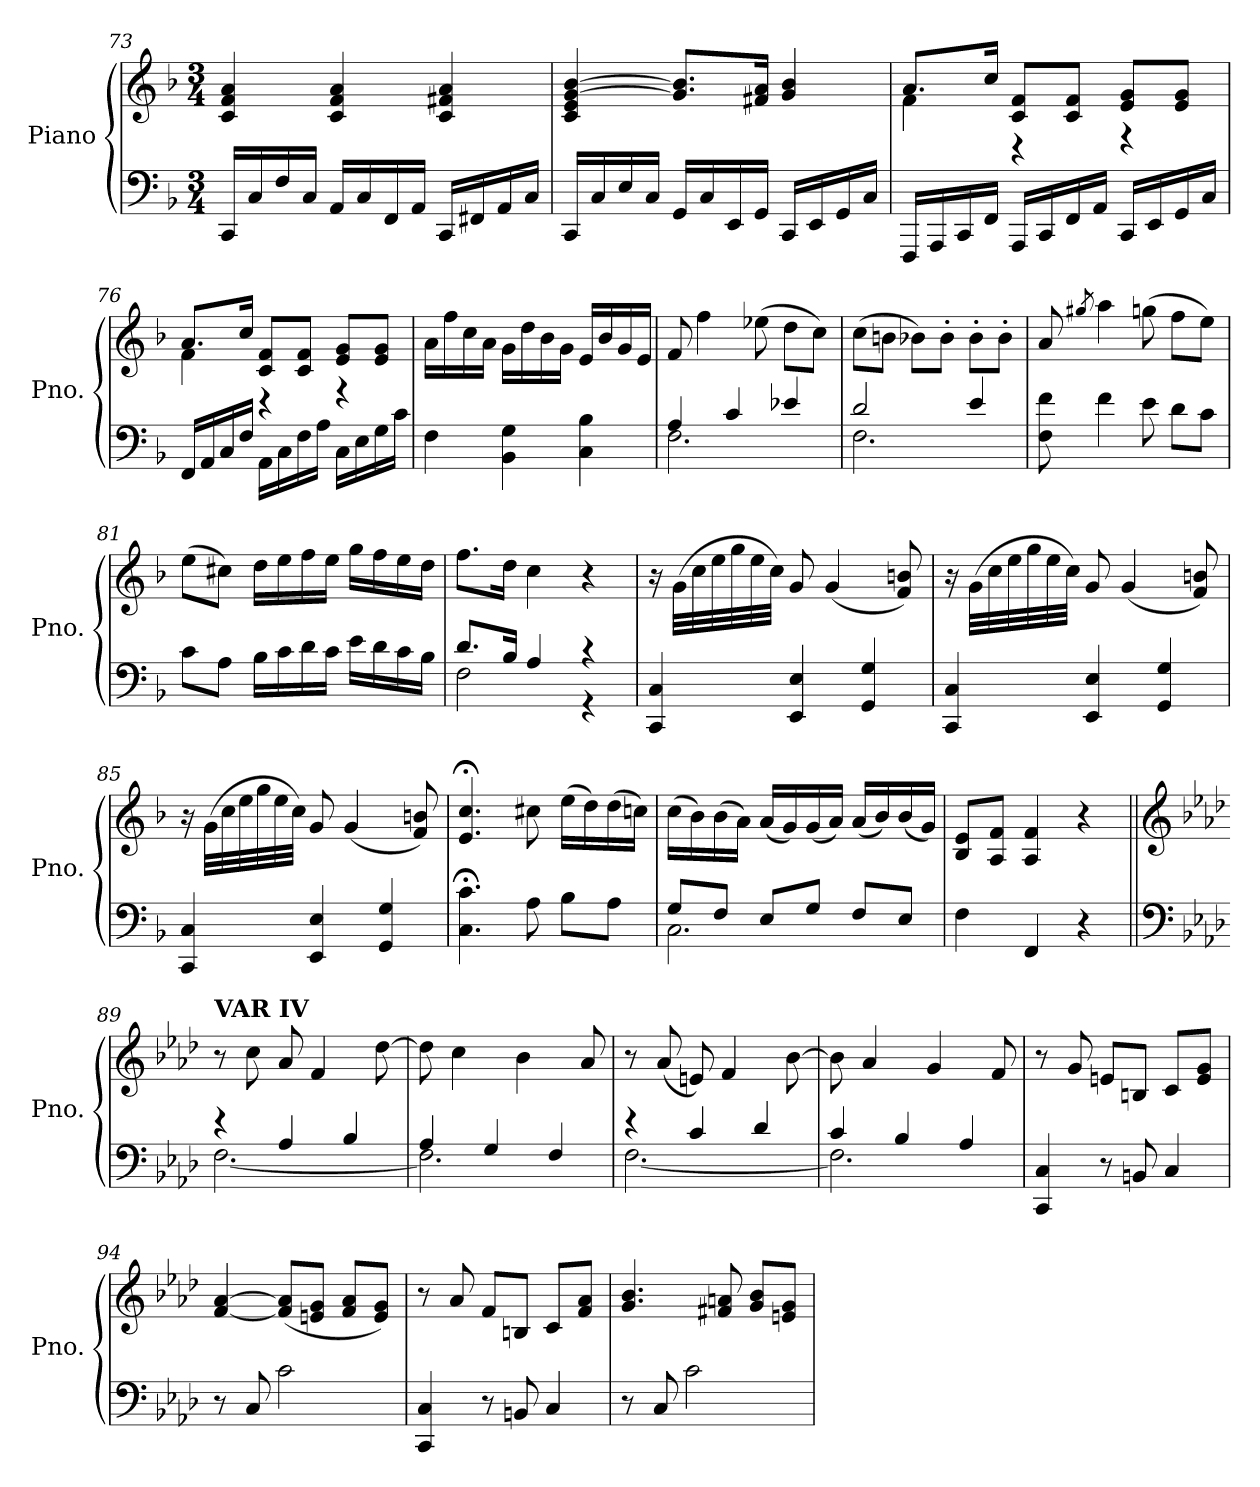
**kern	**kern
*part1	*part1
*staff2	*staff1
*I"Piano	*
*I'Pno.	*
*clefF4	*clefG2
*k[b-]	*k[b-]
*F:	*F:
*M3/4	*M3/4
=73	=73
16CC/LL	4c/ 4f/ 4a/
16C/	.
16F/	.
16C/JJ	.
16AA/LL	4c/ 4f/ 4a/
16C/	.
16FF/	.
16AA/JJ	.
16CC/LL	4c/ 4f#X/ 4a/
16FF#X/	.
16AA/	.
16C/JJ	.
=74	=74
16CC/LL	4c/ 4e/ [4g/ [4b-/
16C/	.
16E/	.
16C/JJ	.
16GG/LL	8.g/] 8.b-/]L
16C/	.
16EE/	.
16GG/JJ	16f#X/ 16a/Jk
16CC/LL	4g/ 4b-/
16EE/	.
16GG/	.
16C/JJ	.
!!LO:LB:g=z
=75	=75
*	*^
16FFF/LL	8.a/L	4f\
16AAA/	.	.
16CC/	.	.
16FF/JJ	16cc/Jk	.
16AAA/LL	8c/ 8f/L	4r
16CC/	.	.
16FF/	8c/ 8f/J	.
16AA/JJ	.	.
16CC/LL	8e/ 8g/L	4r
16EE/	.	.
16GG/	8e/ 8g/J	.
16C/JJ	.	.
=76	=76	=76
16FF/LL	8.a/L	4f\
16AA/	.	.
16C/	.	.
16F/JJ	16cc/Jk	.
16AA\LL	8c/ 8f/L	4r
16C\	.	.
16F\	8c/ 8f/J	.
16A\JJ	.	.
16C\LL	8e/ 8g/L	4r
16E\	.	.
16G\	8e/ 8g/J	.
16c\JJ	.	.
*	*v	*v
=77	=77
4F\	16a\LL
.	16ff\
.	16cc\
.	16a\JJ
4BB-\ 4G\	16g\LL
.	16dd\
.	16b-\
.	16g\JJ
4C\ 4B-\	16e/LL
.	16b-/
.	16g/
.	16e/JJ
=78	=78
*^	*
4A/	2.F\	8f/
.	.	4ff\
4c/	.	.
.	.	(>8ee-X\
4e-X/	.	8dd\L
.	.	8cc\J)
!!LO:LB:g=z
=79	=79	=79
2d/	2.F\	(>8cc\L
.	.	8bn\J
.	.	8b-X\L)
.	.	8b-'\J
4e/	.	8b-'\L
.	.	8b-'\J
*v	*v	*
=80	=80
8F\ 8f\	8a/
.	8qgg#X/
4f\	4aa\
8e\	(>8ggn\
8d\L	8ff\L
8c\J	8ee\J)
=81	=81
8c\L	(>8ee\L
8A\J	8cc#X\J)
16B-\LL	16dd\LL
16c\	16ee\
16d\	16ff\
16c\JJ	16ee\JJ
16e\LL	16gg\LL
16d\	16ff\
16c\	16ee\
16B-\JJ	16dd\JJ
=82	=82
*^	*
8.d/L	2F\	8.ff\L
16B-/Jk	.	16dd\Jk
4A/	.	4cc\
4r	4r	4r
*v	*v	*
=83	=83
4CC/ 4C/	16r
.	(>32g\LLL
.	32cc\
.	32ee\
.	32gg\
.	32ee\
.	32cc\JJJ)
4EE/ 4E/	8g/
.	(<4g/
4GG/ 4G/	.
.	8f/ 8bn/)
!!LO:LB:g=z
=84	=84
4CC/ 4C/	16r
.	(>32g\LLL
.	32cc\
.	32ee\
.	32gg\
.	32ee\
.	32cc\JJJ)
4EE/ 4E/	8g/
.	(<4g/
4GG/ 4G/	.
.	8f/ 8bn/)
=85	=85
4CC/ 4C/	16r
.	(>32g\LLL
.	32cc\
.	32ee\
.	32gg\
.	32ee\
.	32cc\JJJ)
4EE/ 4E/	8g/
.	(<4g/
4GG/ 4G/	.
.	8f/ 8bn/)
=86	=86
4.C\;< 4.c\;<	4.e/;< 4.cc/;<
8A\	8cc#X\
8B-\L	(>16ee\LL
.	16dd\)
8A\J	(>16dd\
.	16ccn\JJ)
=87	=87
*^	*
8G/L	2.C\	(>16cc\LL
.	.	16b-\)
8F/J	.	(>16b-\
.	.	16a\JJ)
8E/L	.	(<16a/LL
.	.	16g/)
8G/J	.	(<16g/
.	.	16a/JJ)
8F/L	.	(<16a/LL
.	.	16b-/)
8E/J	.	(<16b-/
.	.	16g/JJ)
*v	*v	*
!!LO:LB:g=z
=88	=88
4F\	8B-/ 8e/L
.	8A/ 8f/J
4FF/	4A/ 4f/
4r	4r
=89||	=89||
*clefF4	*clefG2
*k[b-e-a-d-]	*k[b-e-a-d-]
*f:	*f:
*^	*
!	!	!LO:TX:a:B:t=VAR IV
4r	[2.F\	8r
.	.	8cc\
4A-/	.	8a-/
.	.	4f/
4B-/	.	.
.	.	[8dd-\
=90	=90	=90
4A-/	2.F\]	8dd-\]
.	.	4cc\
4G/	.	.
.	.	4b-\
4F/	.	.
.	.	8a-/
=91	=91	=91
4r	[2.F\	8r
.	.	(<8a-/
4c/	.	8en/)
.	.	4f/
4d-/	.	.
.	.	[8b-\
=92	=92	=92
4c/	2.F\]	8b-\]
.	.	4a-/
4B-/	.	.
.	.	4g/
4A-/	.	.
.	.	8f/
*v	*v	*
=93	=93
4CC/ 4C/	8r
.	8g/
8r	8en/L
8BBn/	8Bn/J
4C/	8c/L
.	8e/ 8g/J
!!LO:LB:g=z
=94	=94
8r	[4f/ [4a-/
8C/	.
2c\	(<8f/] 8a-/]L
.	8en/ 8g/J
.	8f/ 8a-/L
.	8e/ 8g/J)
=95	=95
4CC/ 4C/	8r
.	8a-/
8r	8f/L
8BBn/	8Bn/J
4C/	8c/L
.	8f/ 8a-/J
=96	=96
8r	4.g/ 4.b-/
8C/	.
2c\	.
.	8f#X/ 8an/
.	8g/ 8b-/L
.	8en/ 8g/J
=	=
*-	*-
